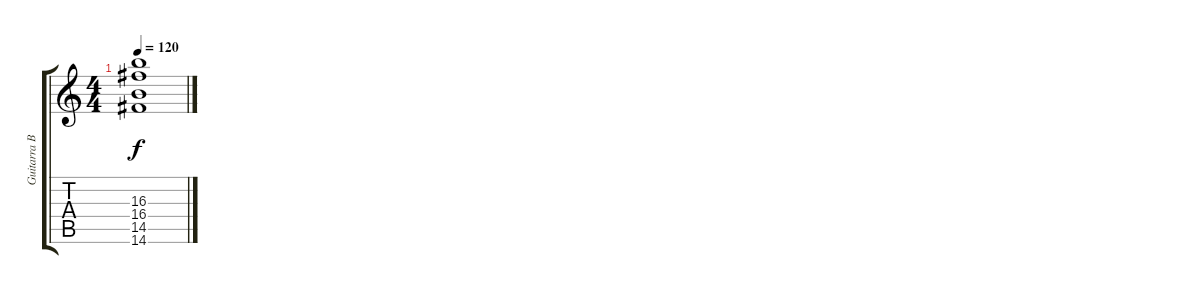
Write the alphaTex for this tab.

\track ("Guitarra Base" "Guitarra B") {instrument acousticguitarnylon}
\staff {score tabs}
\tuning (E4 B3 G3 D3 A2 E2) {hide}
\ts (4 4)
\tempo 120
\clef g2
\ks c
(16.3 16.4 14.5 14.6).1{dy f}
